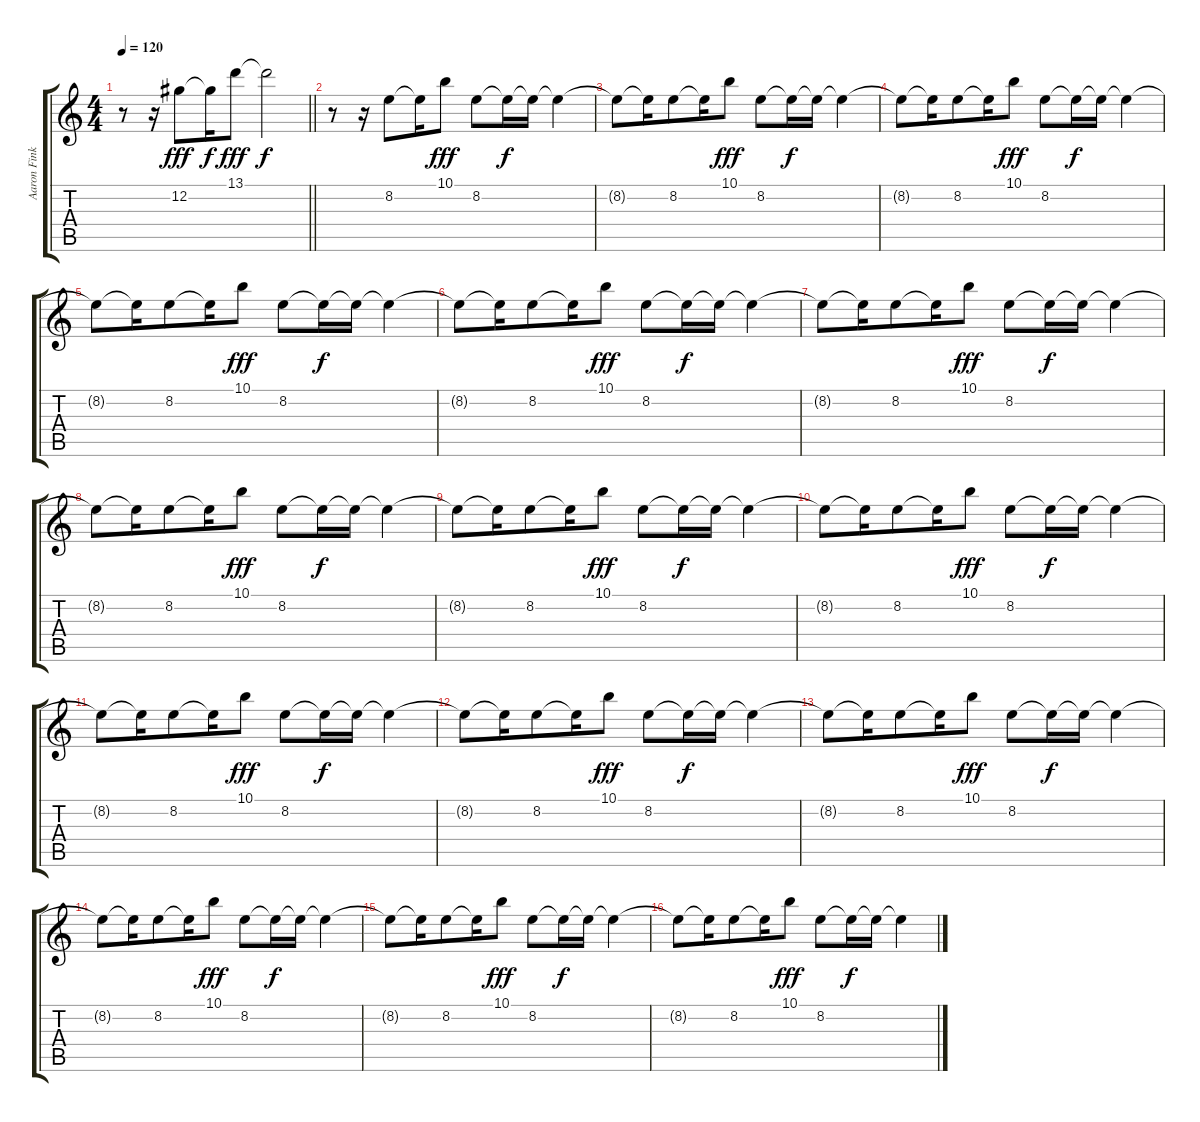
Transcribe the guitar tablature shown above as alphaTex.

\track ("Aaron Fink (Guitar 2)" "Aaron Fink") {instrument distortionguitar}
\staff {score tabs}
\tuning (Db4 Ab3 E3 B2 Gb2 B1) {hide}
\ts (4 4)
\tempo 120
\clef g2
\barLineRight lightlight
\ks c
r.8{dy f} r.16 12.2.8{dy fff beam merge} 12.2{t}.16{dy f} 13.1.8{dy fff beam merge} 13.1{t}.2{dy f} |
r.8 r.16 8.2.8{beam merge} 8.2{t}.16 10.1.8{dy fff} 8.2.8 8.2{t}.16{dy f} 8.2{t}.16{beam merge} 8.2{t}.4 |
8.2{t}.8 8.2{t}.16 8.2.8{beam merge} 8.2{t}.16 10.1.8{dy fff} 8.2.8 8.2{t}.16{dy f} 8.2{t}.16{beam merge} 8.2{t}.4 |
8.2{t}.8 8.2{t}.16 8.2.8{beam merge} 8.2{t}.16 10.1.8{dy fff} 8.2.8 8.2{t}.16{dy f} 8.2{t}.16{beam merge} 8.2{t}.4 |
8.2{t}.8 8.2{t}.16 8.2.8{beam merge} 8.2{t}.16 10.1.8{dy fff} 8.2.8 8.2{t}.16{dy f} 8.2{t}.16{beam merge} 8.2{t}.4 |
8.2{t}.8 8.2{t}.16 8.2.8{beam merge} 8.2{t}.16 10.1.8{dy fff} 8.2.8 8.2{t}.16{dy f} 8.2{t}.16{beam merge} 8.2{t}.4 |
8.2{t}.8 8.2{t}.16 8.2.8{beam merge} 8.2{t}.16 10.1.8{dy fff} 8.2.8 8.2{t}.16{dy f} 8.2{t}.16{beam merge} 8.2{t}.4 |
8.2{t}.8 8.2{t}.16 8.2.8{beam merge} 8.2{t}.16 10.1.8{dy fff} 8.2.8 8.2{t}.16{dy f} 8.2{t}.16{beam merge} 8.2{t}.4 |
8.2{t}.8 8.2{t}.16 8.2.8{beam merge} 8.2{t}.16 10.1.8{dy fff} 8.2.8 8.2{t}.16{dy f} 8.2{t}.16{beam merge} 8.2{t}.4 |
8.2{t}.8 8.2{t}.16 8.2.8{beam merge} 8.2{t}.16 10.1.8{dy fff} 8.2.8 8.2{t}.16{dy f} 8.2{t}.16{beam merge} 8.2{t}.4 |
8.2{t}.8 8.2{t}.16 8.2.8{beam merge} 8.2{t}.16 10.1.8{dy fff} 8.2.8 8.2{t}.16{dy f} 8.2{t}.16{beam merge} 8.2{t}.4 |
8.2{t}.8 8.2{t}.16 8.2.8{beam merge} 8.2{t}.16 10.1.8{dy fff} 8.2.8 8.2{t}.16{dy f} 8.2{t}.16{beam merge} 8.2{t}.4 |
8.2{t}.8 8.2{t}.16 8.2.8{beam merge} 8.2{t}.16 10.1.8{dy fff} 8.2.8 8.2{t}.16{dy f} 8.2{t}.16{beam merge} 8.2{t}.4 |
8.2{t}.8 8.2{t}.16 8.2.8{beam merge} 8.2{t}.16 10.1.8{dy fff} 8.2.8 8.2{t}.16{dy f} 8.2{t}.16{beam merge} 8.2{t}.4 |
8.2{t}.8 8.2{t}.16 8.2.8{beam merge} 8.2{t}.16 10.1.8{dy fff} 8.2.8 8.2{t}.16{dy f} 8.2{t}.16{beam merge} 8.2{t}.4 |
8.2{t}.8 8.2{t}.16 8.2.8{beam merge} 8.2{t}.16 10.1.8{dy fff} 8.2.8 8.2{t}.16{dy f} 8.2{t}.16{beam merge} 8.2{t}.4
